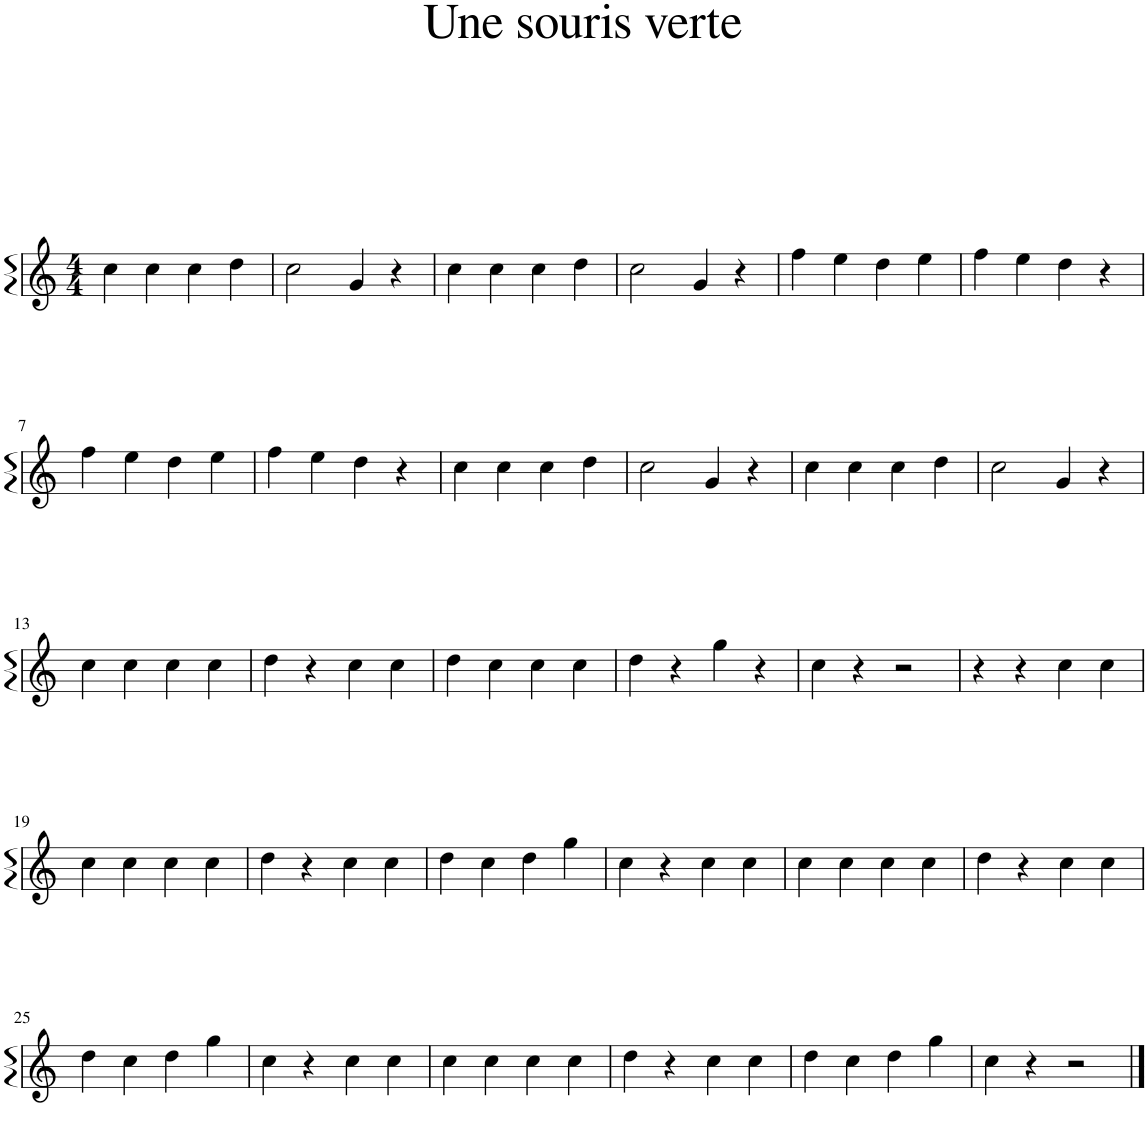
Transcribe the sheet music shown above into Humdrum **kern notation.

**kern
*part1
*staff1
*I"Harp
*I'Hrp.
*clefG2
*k[]
*M4/4
=1
4cc\
4cc\
4cc\
4dd\
=2
2cc\
4g/
4r
=3
4cc\
4cc\
4cc\
4dd\
=4
2cc\
4g/
4r
=5
4ff\
4ee\
4dd\
4ee\
=6
4ff\
4ee\
4dd\
4r
!!LO:LB:g=z
=7
4ff\
4ee\
4dd\
4ee\
=8
4ff\
4ee\
4dd\
4r
=9
4cc\
4cc\
4cc\
4dd\
=10
2cc\
4g/
4r
=11
4cc\
4cc\
4cc\
4dd\
=12
2cc\
4g/
4r
!!LO:LB:g=z
=13
4cc\
4cc\
4cc\
4cc\
=14
4dd\
4r
4cc\
4cc\
=15
4dd\
4cc\
4cc\
4cc\
=16
4dd\
4r
4gg\
4r
=17
4cc\
4r
2r
=18
4r
4r
4cc\
4cc\
!!LO:LB:g=z
=19
4cc\
4cc\
4cc\
4cc\
=20
4dd\
4r
4cc\
4cc\
=21
4dd\
4cc\
4dd\
4gg\
=22
4cc\
4r
4cc\
4cc\
=23
4cc\
4cc\
4cc\
4cc\
=24
4dd\
4r
4cc\
4cc\
!!LO:LB:g=z
=25
4dd\
4cc\
4dd\
4gg\
=26
4cc\
4r
4cc\
4cc\
=27
4cc\
4cc\
4cc\
4cc\
=28
4dd\
4r
4cc\
4cc\
=29
4dd\
4cc\
4dd\
4gg\
=30
4cc\
4r
2r
==
*-
